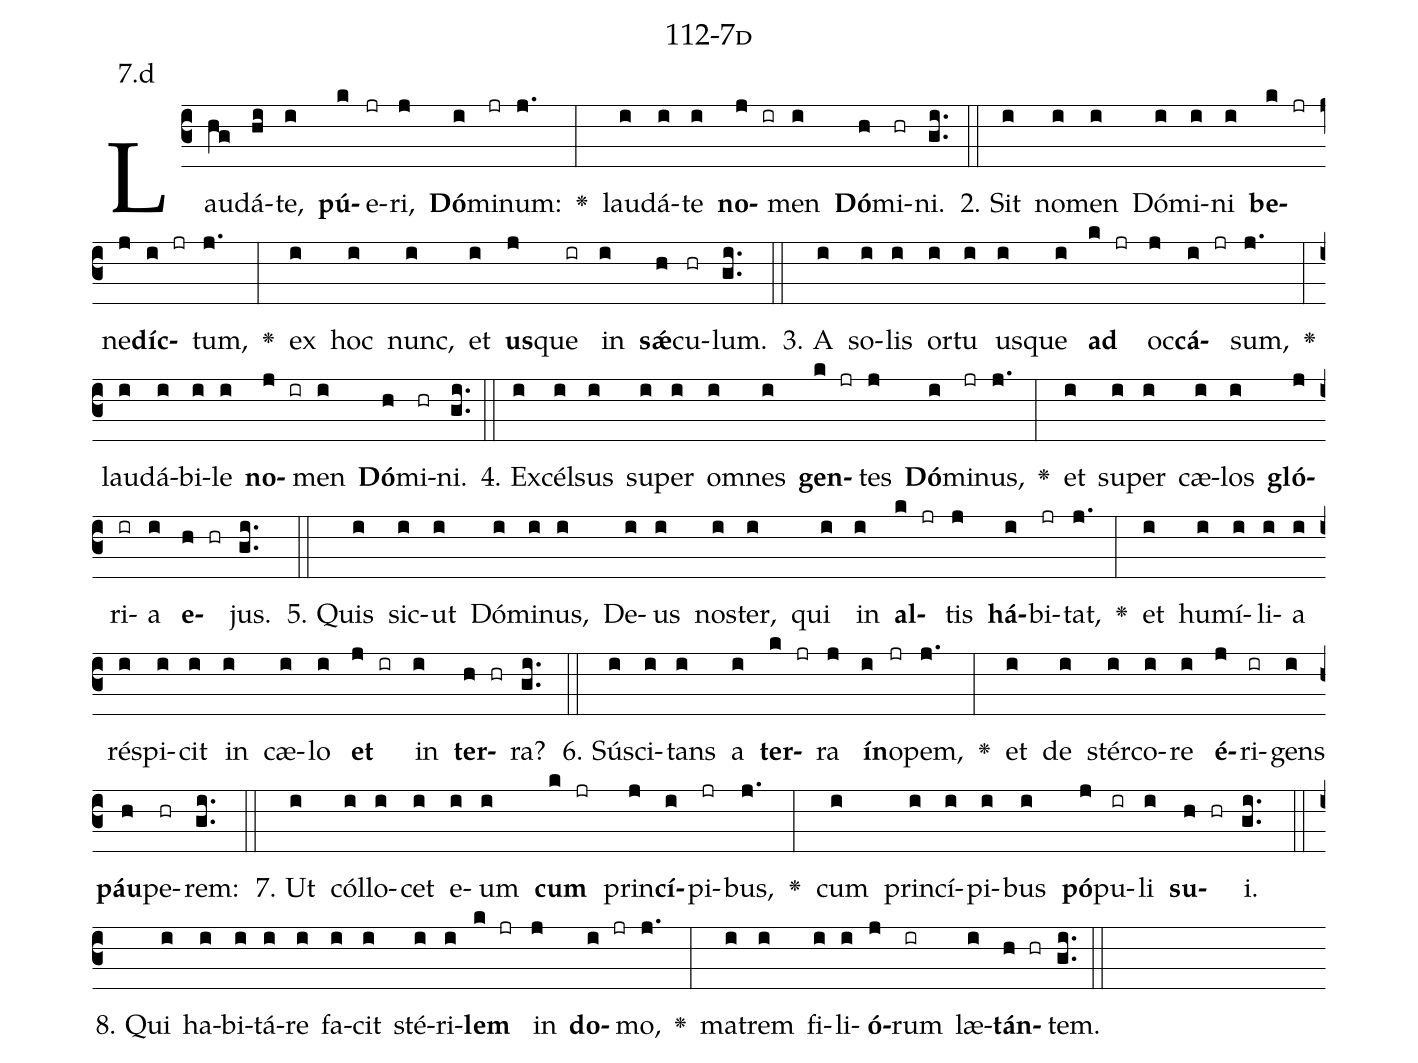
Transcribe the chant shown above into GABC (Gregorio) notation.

name: 112-7d;
annotation: 7.d;
%%
(c3)Lau(hg)dá(hi)te,(i) <b>pú</b>(k)e(jr)ri,(j) <b>Dó</b>(i)mi(jr)num:(j.) <v>\greheightstar</v>(:) lau(i)dá(i)te(i) <b>no</b>(j ir)men(i) <b>Dó</b>(h)mi(hr)ni.(gi..) (::)
2. Sit(i) no(i)men(i) Dó(i)mi(i)ni(i) <b>be</b>(k jr)ne(j)<b>díc</b>(i jr)tum,(j.) <v>\greheightstar</v>(:) ex(i) hoc(i) nunc,(i) et(i) <b>us</b>(j)que(ir) in(i) <b>sǽ</b>(h)cu(hr)lum.(gi..) (::)
3. A(i) so(i)lis(i) or(i)tu(i) us(i)que(i) <b>ad</b>(k jr) oc(j)<b>cá</b>(i jr)sum,(j.) <v>\greheightstar</v>(:) lau(i)dá(i)bi(i)le(i) <b>no</b>(j ir)men(i) <b>Dó</b>(h)mi(hr)ni.(gi..) (::)
4. Ex(i)cél(i)sus(i) su(i)per(i) om(i)nes(i) <b>gen</b>(k jr)tes(j) <b>Dó</b>(i)mi(jr)nus,(j.) <v>\greheightstar</v>(:) et(i) su(i)per(i) cæ(i)los(i) <b>gló</b>(j)ri(ir)a(i) <b>e</b>(h hr)jus.(gi..) (::)
5. Quis(i) sic(i)ut(i) Dó(i)mi(i)nus,(i) De(i)us(i) nos(i)ter,(i) qui(i) in(i) <b>al</b>(k jr)tis(j) <b>há</b>(i)bi(jr)tat,(j.) <v>\greheightstar</v>(:) et(i) hu(i)mí(i)li(i)a(i) ré(i)spi(i)cit(i) in(i) cæ(i)lo(i) <b>et</b>(j ir) in(i) <b>ter</b>(h hr)ra?(gi..) (::)
6. Sú(i)sci(i)tans(i) a(i) <b>ter</b>(k jr)ra(j) <b>ín</b>(i)o(jr)pem,(j.) <v>\greheightstar</v>(:) et(i) de(i) stér(i)co(i)re(i) <b>é</b>(j)ri(ir)gens(i) <b>páu</b>(h)pe(hr)rem:(gi..) (::)
7. Ut(i) cól(i)lo(i)cet(i) e(i)um(i) <b>cum</b>(k jr) prin(j)<b>cí</b>(i)pi(jr)bus,(j.) <v>\greheightstar</v>(:) cum(i) prin(i)cí(i)pi(i)bus(i) <b>pó</b>(j)pu(ir)li(i) <b>su</b>(h hr)i.(gi..) (::)
8. Qui(i) ha(i)bi(i)tá(i)re(i) fa(i)cit(i) sté(i)ri(i)<b>lem</b>(k jr) in(j) <b>do</b>(i jr)mo,(j.) <v>\greheightstar</v>(:) ma(i)trem(i) fi(i)li(i)<b>ó</b>(j)rum(ir) læ(i)<b>tán</b>(h hr)tem.(gi..) (::)
